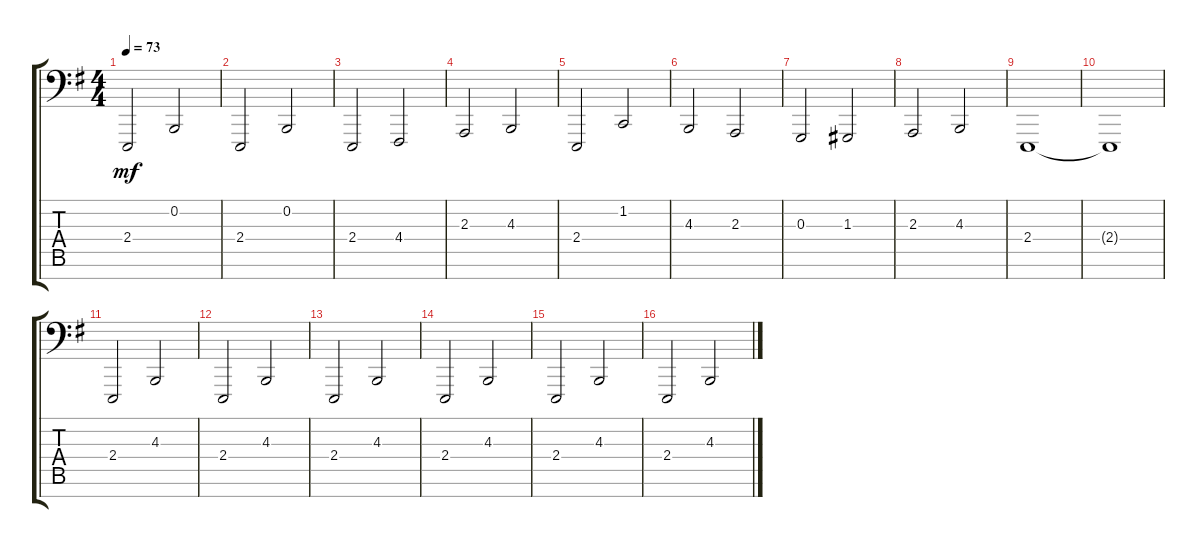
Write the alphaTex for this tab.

\track "" {instrument churchorgan}
\staff {score tabs}
\tuning (E2 B1 G1 D1 A0 E0 C0) {hide}
\ts (4 4)
\tempo 73
\clef f4
\ks eminor
2.4.2{dy mf instrument churchorgan} 0.2.2 |
2.4.2 0.2.2 |
2.4.2 4.4.2 |
2.3.2 4.3.2 |
2.4.2 1.2.2 |
4.3.2 2.3.2 |
0.3.2 1.3.2 |
2.3.2 4.3.2 |
2.4.1 |
2.4{t}.1 |
2.4.2 4.3.2 |
2.4.2 4.3.2 |
2.4.2 4.3.2 |
2.4.2 4.3.2 |
2.4.2 4.3.2 |
2.4.2 4.3.2
